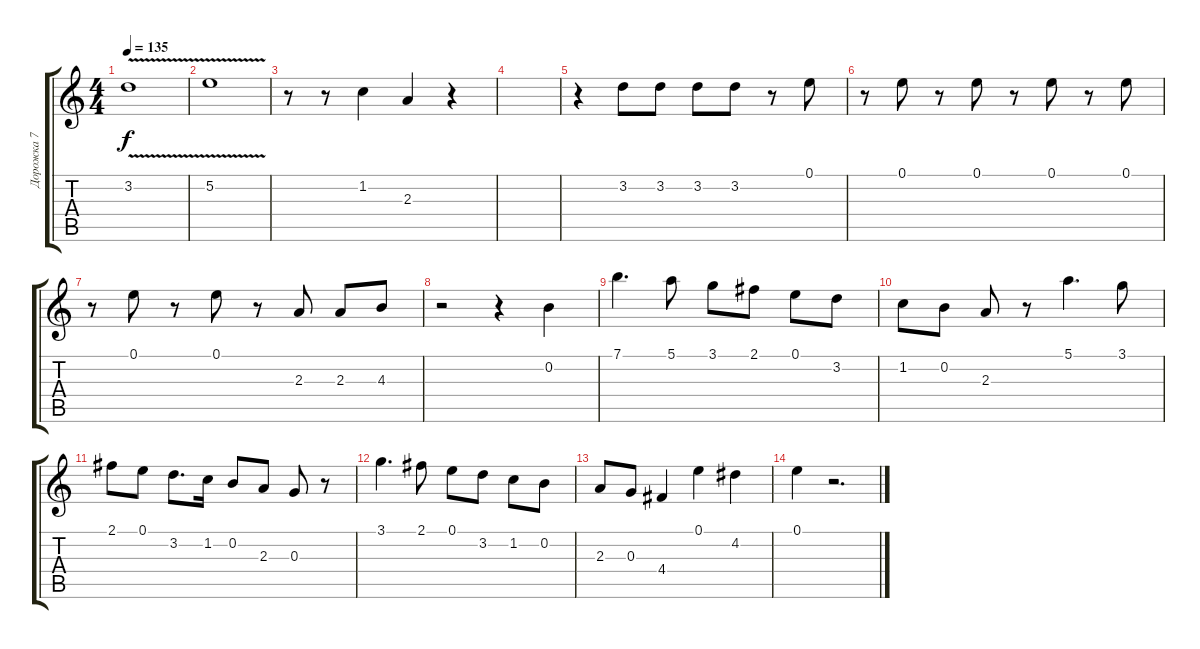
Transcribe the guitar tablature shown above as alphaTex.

\track ("Дорожка 7" "Дорожка 7") {instrument acousticguitarsteel}
\staff {score tabs}
\tuning (E4 B3 G3 D3 A2 E2) {hide}
\ts (4 4)
\tempo 135
\clef g2
\ks c
3.2{v}.1{dy f} |
5.2{v}.1 |
r.8 r.8 1.2.4 2.3.4 r.4 |
|
r.4 3.2.8 3.2.8 3.2.8 3.2.8 r.8 0.1.8 |
r.8 0.1.8 r.8 0.1.8 r.8 0.1.8 r.8 0.1.8 |
r.8 0.1.8 r.8 0.1.8 r.8 2.3.8 2.3.8 4.3.8 |
r.2 r.4 0.2.4 |
7.1.4{d} 5.1.8 3.1.8 2.1.8 0.1.8 3.2.8 |
1.2.8 0.2.8 2.3.8 r.8 5.1.4{d} 3.1.8 |
2.1.8 0.1.8 3.2.8{d} 1.2.16 0.2.8 2.3.8 0.3.8 r.8 |
3.1.4{d} 2.1.8 0.1.8 3.2.8 1.2.8 0.2.8 |
2.3.8 0.3.8 4.4.4 0.1.4 4.2.4 |
0.1.4 r.2{d}
